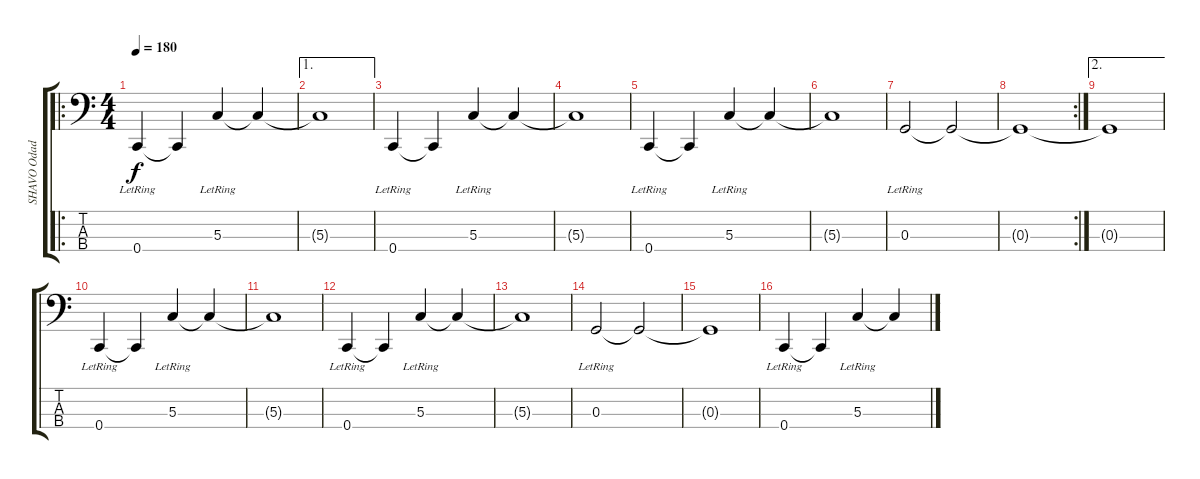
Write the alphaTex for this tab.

\track ("SHAVO Odadjian" "SHAVO Odad") {instrument electricbassfinger}
\staff {score tabs}
\tuning (F2 C2 G1 C1) {hide}
\ro
\ts (4 4)
\tempo 180
\clef f4
\ks c
0.4{lr}.4{dy f} 0.4{t}.4 5.3{lr}.4 5.3{t}.4 |
\ae 1
5.3{t}.1 |
0.4{lr}.4 0.4{t}.4 5.3{lr}.4 5.3{t}.4 |
5.3{t}.1 |
0.4{lr}.4 0.4{t}.4 5.3{lr}.4 5.3{t}.4 |
5.3{t}.1 |
0.3{lr}.2 0.3{t}.2 |
\rc 2
0.3{t}.1 |
\ae 2
0.3{t}.1 |
0.4{lr}.4 0.4{t}.4 5.3{lr}.4 5.3{t}.4 |
5.3{t}.1 |
0.4{lr}.4 0.4{t}.4 5.3{lr}.4 5.3{t}.4 |
5.3{t}.1 |
0.3{lr}.2 0.3{t}.2 |
0.3{t}.1 |
0.4{lr}.4 0.4{t}.4 5.3{lr}.4 5.3{t}.4
